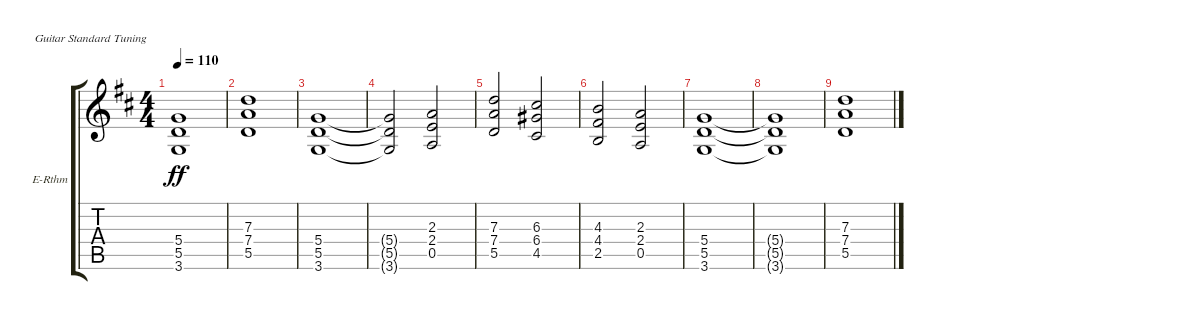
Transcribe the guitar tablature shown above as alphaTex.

\bracketExtendMode groupsimilarinstruments
\firstSystemTrackNameOrientation horizontal
\otherSystemsTrackNameOrientation horizontal
\track ("E-Rthm Gitarre" "E-Rthm") {instrument electricguitarclean}
\staff {score tabs}
\tuning (E4 B3 G3 D3 A2 E2)
\ts (4 4)
\scale
0.281646
\tempo 110
\accidentals auto
\clef g2
\ottava regular
\simile none
\ks d
(3.6 5.5 5.4).1{dy ff} |
\scale
0.28481 (5.5 7.4 7.3).1 |
\scale
0.433544 (3.6 5.5 5.4).1 |
\scale
0.335766 (3.6{t} 5.5{t} 5.4{t}).2 (0.5 2.4 2.3).2 |
\scale
0.3309 (5.5 7.4 7.3).2 (4.5 6.4 6.3).2 |
\scale
0.333333 (4.4 2.5 4.3).2 (0.5 2.4 2.3).2 |
\scale
0.334146 (3.6 5.5 5.4).1 |
\scale
0.331707 (3.6{t} 5.5{t} 5.4{t}).1 |
\scale
0.334146 (5.5 7.4 7.3).1
